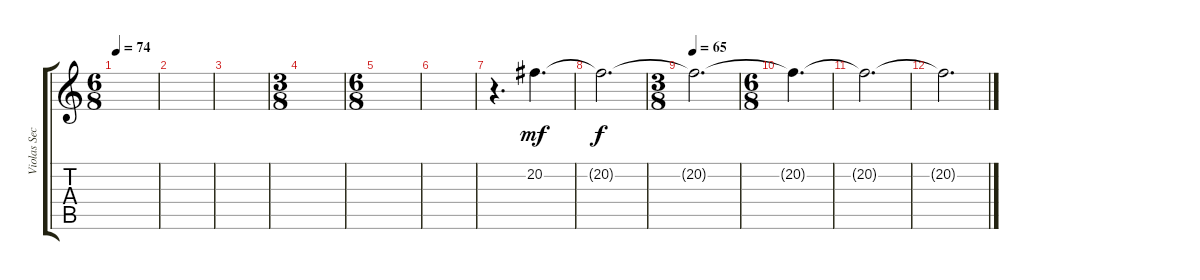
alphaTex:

\track ("Violas Section (SF Symphony)" "Violas Sec") {instrument stringensemble1}
\staff {score tabs}
\tuning (Eb4 Bb3 Gb3 Db3 Ab2 Eb2) {hide}
\ts (6 8)
\tempo 74
\clef g2
\ks c
|
|
|
\ts (3 8)
|
\ts (6 8)
|
|
r.4{d volume 12 instrument stringensemble2} 20.2.4{d dy mf} |
20.2{t}.2{d dy f} |
\ts (3 8)
\tempo 65
20.2{t}.2{d} |
\ts (6 8)
20.2{t}.4{d} |
20.2{t}.2{d} |
20.2{t}.2{d}
